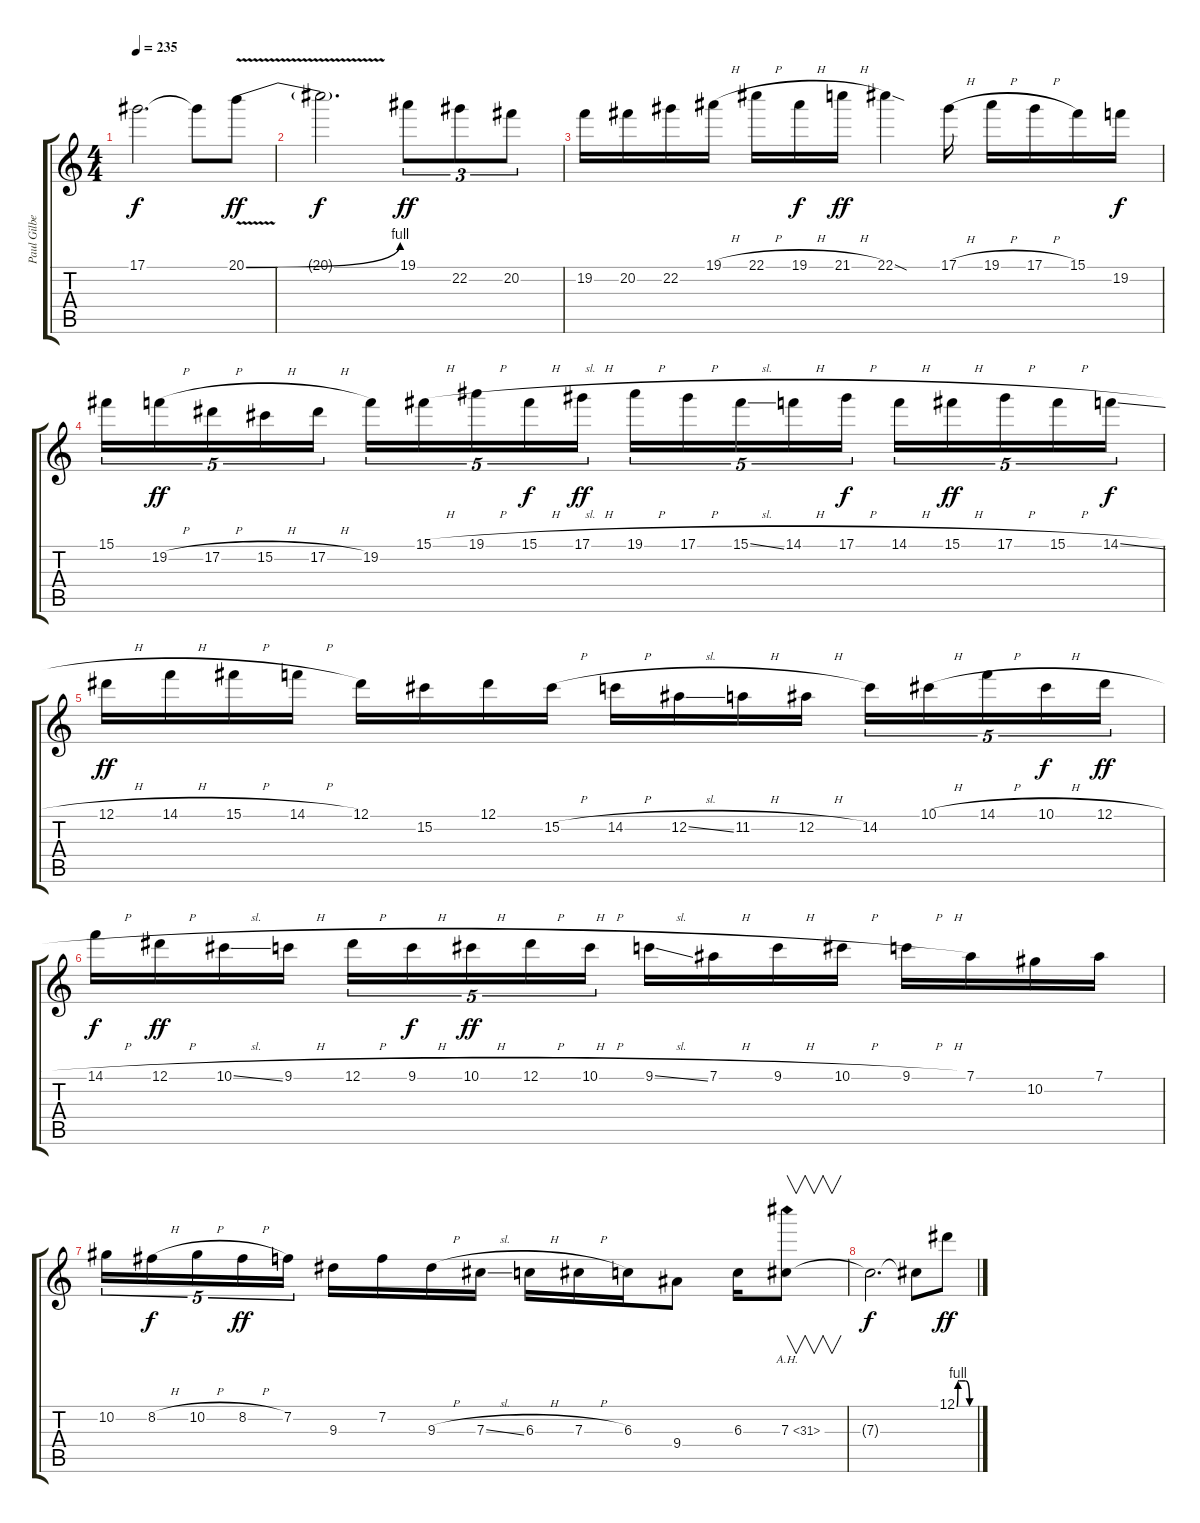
\track ("Paul Gilbert" "Paul Gilbe") {instrument distortionguitar}
\staff {score tabs}
\tuning (Eb4 Bb3 Gb3 Db3 Ab2 Eb2) {hide}
\ts (4 4)
\tempo 235
\clef g2
\ks c
17.1{t}.2{d dy f} 17.1{t}.8 20.1{be (bend 0 0 60 4) v}.8{dy ff} |
20.1{t}.2{d dy f} 19.1.8{tu (3 2) dy ff} 22.2.8{tu (3 2)} 20.2.8{tu (3 2)} |
19.2.16 20.2.16 22.2.16 19.1{h}.16 22.1{h}.16 19.1{h}.16{dy f} 21.1{h}.16{dy ff} 22.1{sod}.4 17.1{h}.16 19.1{h}.16 17.1{h}.16 15.1.16 19.2.16{dy f} |
15.1.16{tu (5 4)} 19.2{h}.16{tu (5 4) dy ff} 17.2{h}.16{tu (5 4)} 15.2{h}.16{tu (5 4)} 17.2{h}.16{tu (5 4)} 19.2.16{tu (5 4)} 15.1{h}.16{tu (5 4)} 19.1{h}.16{tu (5 4)} 15.1{h}.16{tu (5 4) dy f} 17.1{h}.16{tu (5 4) dy ff} 19.1{h}.16{tu (5 4)} 17.1{h}.16{tu (5 4)} 15.1{sl}.16{tu (5 4)} 14.1{h}.16{tu (5 4)} 17.1{h}.16{tu (5 4) dy f} 14.1{h}.16{tu (5 4)} 15.1{h}.16{tu (5 4) dy ff} 17.1{h}.16{tu (5 4)} 15.1{h}.16{tu (5 4)} 14.1{sl}.16{tu (5 4) dy f} |
12.1{h}.16{dy ff} 14.1{h}.16 15.1{h}.16 14.1{h}.16 12.1.16 15.2.16 12.1.16 15.2{h}.16 14.2{h}.16 12.2{sl}.16 11.2{h}.16 12.2{h}.16 14.2.16{tu (5 4)} 10.1{h}.16{tu (5 4)} 14.1{h}.16{tu (5 4)} 10.1{h}.16{tu (5 4) dy f} 12.1{h}.16{tu (5 4) dy ff} |
14.1{h}.16{dy f} 12.1{h}.16{dy ff} 10.1{sl}.16 9.1{h}.16 12.1{h}.16{tu (5 4)} 9.1{h}.16{tu (5 4) dy f} 10.1{h}.16{tu (5 4) dy ff} 12.1{h}.16{tu (5 4)} 10.1{h}.16{tu (5 4)} 9.1{sl}.16 7.1{h}.16 9.1{h}.16 10.1{h}.16 9.1{h}.16 7.1.16 10.2.16 7.1.16 |
10.2.16{tu (5 4)} 8.2{h}.16{tu (5 4) dy f} 10.2{h}.16{tu (5 4)} 8.2{h}.16{tu (5 4) dy ff} 7.2.16{tu (5 4)} 9.3.16 7.2.16 9.3{h}.16 7.3{sl}.16 6.3{h}.16 7.3{h}.16 6.3.16 9.4.8 6.3.16 7.3{ah 24}.8{v} |
7.3{t}.2{d dy f} 7.3{t}.8 12.1{be (custom 0 0 4 4 9 4 15 4 30 4 45 0 60 0)}.8{dy ff}
